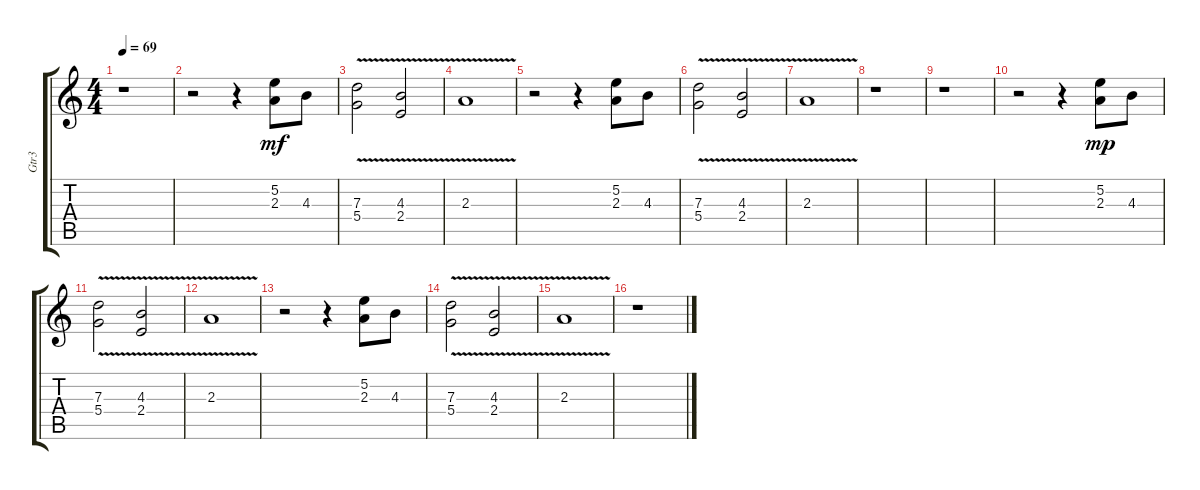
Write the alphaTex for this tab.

\track ("Gtr3" "Gtr3") {instrument distortionguitar}
\staff {score tabs}
\tuning (E4 B3 G3 D3 A2 E2) {hide}
\ts (4 4)
\tempo 69
\clef g2
\ks c
r.1{dy ff} |
r.2 r.4 (5.2 2.3).8{dy mf} 4.3.8 |
(7.3{v} 5.4{v}).2 (4.3{v} 2.4{v}).2 |
2.3{v}.1 |
r.2 r.4 (5.2 2.3).8 4.3.8 |
(7.3{v} 5.4{v}).2 (4.3{v} 2.4{v}).2 |
2.3{v}.1 |
r.1 |
r.1 |
r.2 r.4 (5.2 2.3).8{dy mp} 4.3.8 |
(7.3{v} 5.4{v}).2 (4.3{v} 2.4{v}).2 |
2.3{v}.1 |
r.2 r.4 (5.2 2.3).8 4.3.8 |
(7.3{v} 5.4{v}).2 (4.3{v} 2.4{v}).2 |
2.3{v}.1 |
r.1
